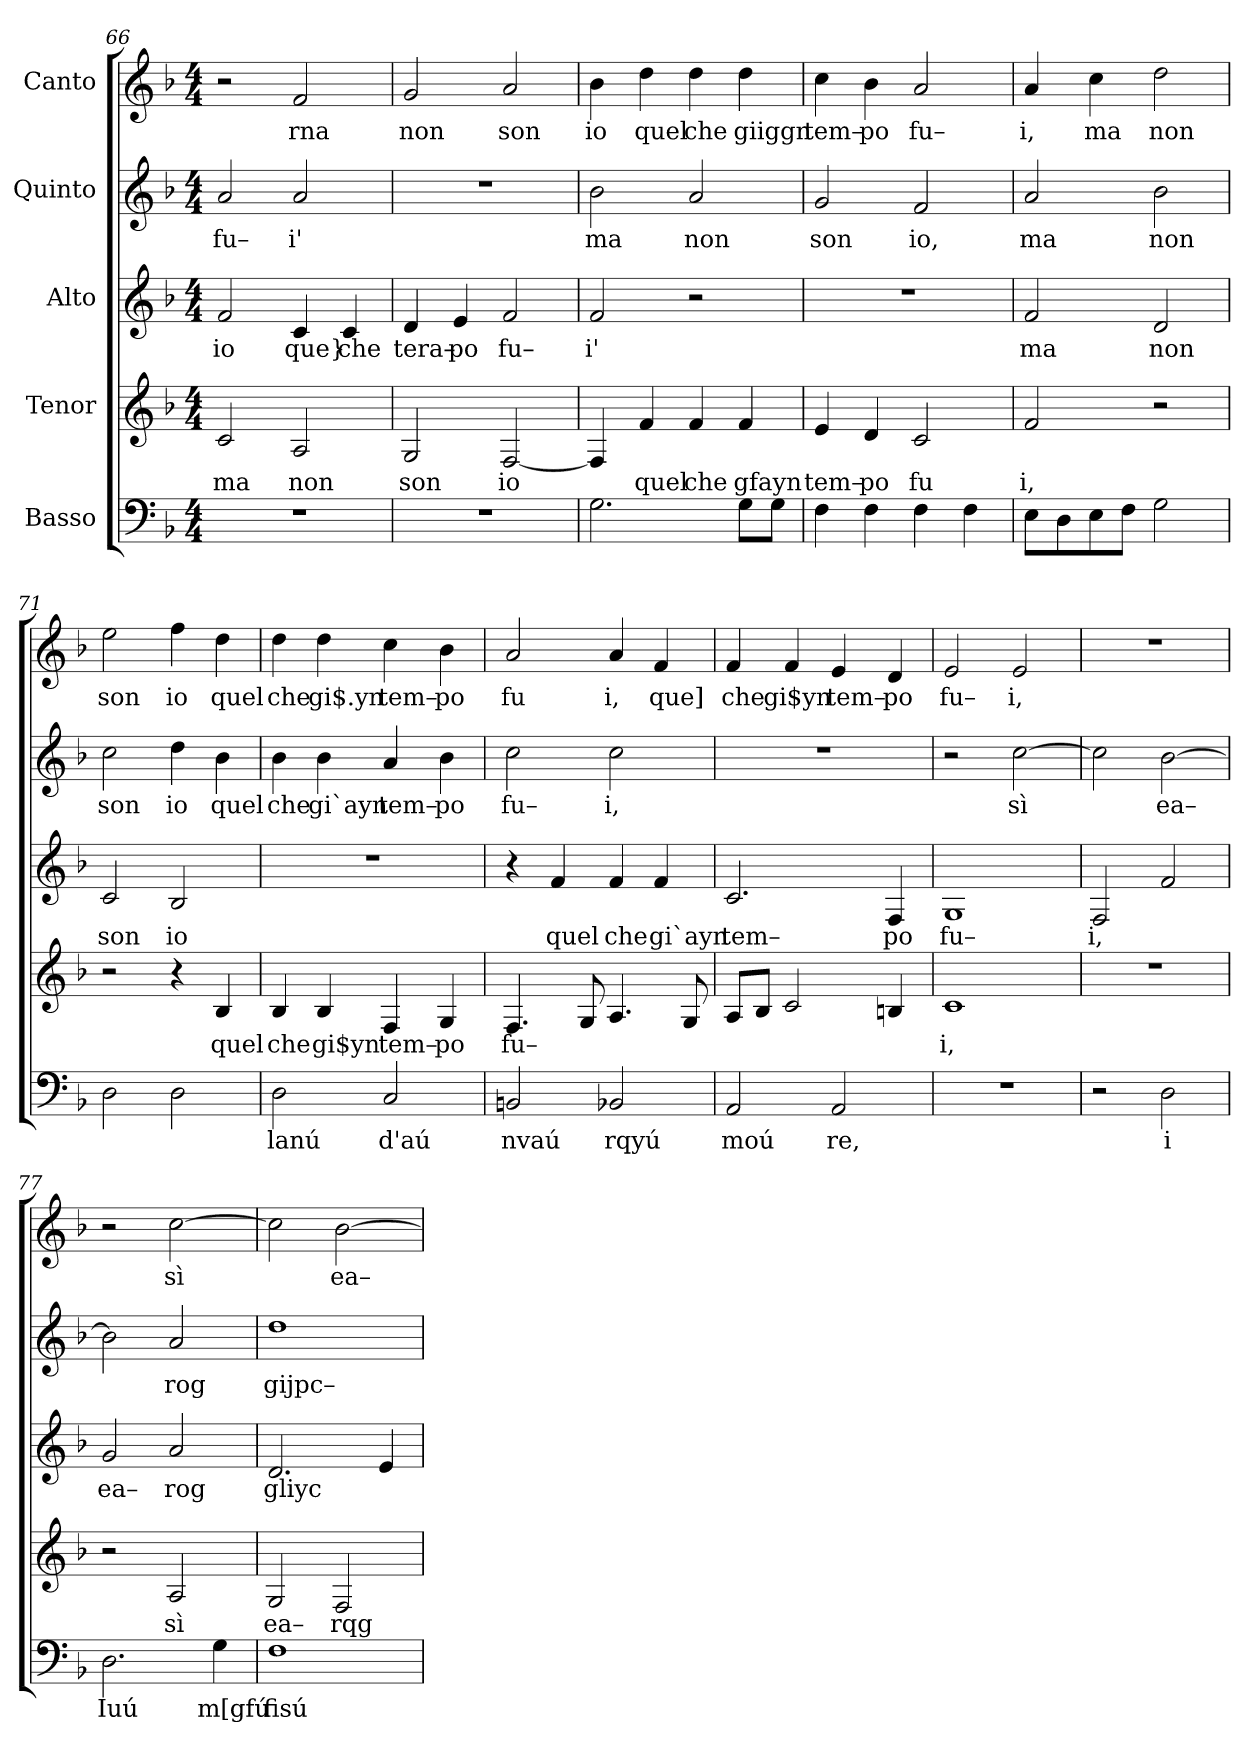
**kern	**text	**kern	**text	**kern	**text	**kern	**text	**kern	**text
*part5	*part5	*part4	*part4	*part3	*part3	*part2	*part2	*part1	*part1
*staff5	*staff5	*staff4	*staff4	*staff3	*staff3	*staff2	*staff2	*staff1	*staff1
*I"Basso	*	*I"Tenor	*	*I"Alto	*	*I"Quinto	*	*I"Canto	*
*clefF4	*	*clefG2	*	*clefG2	*	*clefG2	*	*clefG2	*
*k[b-]	*	*k[b-]	*	*k[b-]	*	*k[b-]	*	*k[b-]	*
*F:	*	*F:	*	*F:	*	*F:	*	*F:	*
*M4/4	*	*M4/4	*	*M4/4	*	*M4/4	*	*M4/4	*
=66	=66	=66	=66	=66	=66	=66	=66	=66	=66
!	!	!	!LO:LY:b	!	!LO:LY:b	!	!LO:LY:b	!	!
1r	.	2c/	ma	2f/	io	2a/	fu–	2r	.
!	!	!	!LO:LY:b	!	!LO:LY:b	!	!LO:LY:b	!	!LO:LY:b
.	.	2A/	non	4c/	que}	2a/	i'	2f/	rna
!	!	!	!	!	!LO:LY:b	!	!	!	!
.	.	.	.	4c/	che	.	.	.	.
=67	=67	=67	=67	=67	=67	=67	=67	=67	=67
!	!	!	!LO:LY:b	!	!LO:LY:b	!	!	!	!LO:LY:b
1r	.	2G/	son	4d/	tera–	1r	.	2g/	non
!	!	!	!	!	!LO:LY:b	!	!	!	!
.	.	.	.	4e/	po	.	.	.	.
!	!	!	!LO:LY:b	!	!LO:LY:b	!	!	!	!LO:LY:b
.	.	[2F/	io	2f/	fu–	.	.	2a/	son
=68	=68	=68	=68	=68	=68	=68	=68	=68	=68
!	!	!	!	!	!LO:LY:b	!	!LO:LY:b	!	!LO:LY:b
2.G\	.	4F/]	.	2f/	i'	2b-\	ma	4b-\	io
!	!	!	!LO:LY:b	!	!	!	!	!	!LO:LY:b
.	.	4f/	quel	.	.	.	.	4dd\	quel
!	!	!	!LO:LY:b	!	!	!	!LO:LY:b	!	!LO:LY:b
.	.	4f/	che	2r	.	2a/	non	4dd\	che
!	!	!	!LO:LY:b	!	!	!	!	!	!LO:LY:b
8G\L	.	4f/	gfayn	.	.	.	.	4dd\	giiggn
8G\J	.	.	.	.	.	.	.	.	.
=69	=69	=69	=69	=69	=69	=69	=69	=69	=69
!	!	!	!LO:LY:b	!	!	!	!LO:LY:b	!	!LO:LY:b
4F\	.	4e/	tem–	1r	.	2g/	son	4cc\	tem–
!	!	!	!LO:LY:b	!	!	!	!	!	!LO:LY:b
4F\	.	4d/	po	.	.	.	.	4b-\	po
!	!	!	!LO:LY:b	!	!	!	!LO:LY:b	!	!LO:LY:b
4F\	.	2c/	fu	.	.	2f/	io,	2a/	fu–
4F\	.	.	.	.	.	.	.	.	.
=70	=70	=70	=70	=70	=70	=70	=70	=70	=70
!	!	!	!LO:LY:b	!	!LO:LY:b	!	!LO:LY:b	!	!LO:LY:b
8E\L	.	2f/	i,	2f/	ma	2a/	ma	4a/	i,
8D\	.	.	.	.	.	.	.	.	.
!	!	!	!	!	!	!	!	!	!LO:LY:b
8E\	.	.	.	.	.	.	.	4cc\	ma
8F\J	.	.	.	.	.	.	.	.	.
!	!	!	!	!	!LO:LY:b	!	!LO:LY:b	!	!LO:LY:b
2G\	.	2r	.	2d/	non	2b-\	non	2dd\	non
=71	=71	=71	=71	=71	=71	=71	=71	=71	=71
!	!	!	!	!	!LO:LY:b	!	!LO:LY:b	!	!LO:LY:b
2D\	.	2r	.	2c/	son	2cc\	son	2ee\	son
!	!	!	!	!	!LO:LY:b	!	!LO:LY:b	!	!LO:LY:b
2D\	.	4r	.	2B-/	io	4dd\	io	4ff\	io
!	!	!	!LO:LY:b	!	!	!	!LO:LY:b	!	!LO:LY:b
.	.	4B-/	quel	.	.	4b-\	quel	4dd\	quel
=72	=72	=72	=72	=72	=72	=72	=72	=72	=72
!	!LO:LY:b	!	!LO:LY:b	!	!	!	!LO:LY:b	!	!LO:LY:b
2D\	lanú	4B-/	che	1r	.	4b-\	che	4dd\	che
!	!	!	!LO:LY:b	!	!	!	!LO:LY:b	!	!LO:LY:b
.	.	4B-/	gi$yn	.	.	4b-\	gi`ayn	4dd\	gi$.yn
!	!LO:LY:b	!	!LO:LY:b	!	!	!	!LO:LY:b	!	!LO:LY:b
2C/	d'aú	4F/	tem–	.	.	4a/	tem–	4cc\	tem–
!	!	!	!LO:LY:b	!	!	!	!LO:LY:b	!	!LO:LY:b
.	.	4G/	po	.	.	4b-\	po	4b-\	po
=73	=73	=73	=73	=73	=73	=73	=73	=73	=73
!	!LO:LY:b	!	!LO:LY:b	!	!	!	!LO:LY:b	!	!LO:LY:b
2BBn/	nvaú	4.F/	fu–	4r	.	2cc\	fu–	2a/	fu
!	!	!	!	!	!LO:LY:b	!	!	!	!
.	.	.	.	4f/	quel	.	.	.	.
.	.	8G/	.	.	.	.	.	.	.
!	!LO:LY:b	!	!	!	!LO:LY:b	!	!LO:LY:b	!	!LO:LY:b
2BB-X/	rqyú	4.A/	.	4f/	che	2cc\	i,	4a/	i,
!	!	!	!	!	!LO:LY:b	!	!	!	!LO:LY:b
.	.	.	.	4f/	gi`ayn	.	.	4f/	que]
.	.	8G/	.	.	.	.	.	.	.
=74	=74	=74	=74	=74	=74	=74	=74	=74	=74
!	!LO:LY:b	!	!	!	!LO:LY:b	!	!	!	!LO:LY:b
2AA/	moú	8A/L	.	2.c/	tem–	1r	.	4f/	che
.	.	8B-/J	.	.	.	.	.	.	.
!	!	!	!	!	!	!	!	!	!LO:LY:b
.	.	2c/	.	.	.	.	.	4f/	gi$yn
!	!LO:LY:b	!	!	!	!	!	!	!	!LO:LY:b
2AA/	re,	.	.	.	.	.	.	4e/	tem–
!	!	!	!	!	!LO:LY:b	!	!	!	!LO:LY:b
.	.	4Bn/	.	4F/	po	.	.	4d/	po
=75	=75	=75	=75	=75	=75	=75	=75	=75	=75
!	!	!	!LO:LY:b	!	!LO:LY:b	!	!	!	!LO:LY:b
1r	.	1c	i,	1G	fu–	2r	.	2e/	fu–
!	!	!	!	!	!	!	!LO:LY:b	!	!LO:LY:b
.	.	.	.	.	.	[2cc\	sì	2e/	i,
=76	=76	=76	=76	=76	=76	=76	=76	=76	=76
!	!	!	!	!	!LO:LY:b	!	!	!	!
2r	.	1r	.	2F/	i,	2cc\]	.	1r	.
!	!LO:LY:b	!	!	!	!	!	!LO:LY:b	!	!
2D\	i	.	.	2f/	.	[2b-\	ea–	.	.
=77	=77	=77	=77	=77	=77	=77	=77	=77	=77
!	!LO:LY:b	!	!	!	!LO:LY:b	!	!	!	!
2.D\	Iuú	2r	.	2g/	ea–	2b-\]	.	2r	.
!	!	!	!LO:LY:b	!	!LO:LY:b	!	!LO:LY:b	!	!LO:LY:b
.	.	2A/	sì	2a/	rog	2a/	rog	[2cc\	sì
!	!LO:LY:b	!	!	!	!	!	!	!	!
4G\	m[gfú	.	.	.	.	.	.	.	.
=78	=78	=78	=78	=78	=78	=78	=78	=78	=78
!	!LO:LY:b	!	!LO:LY:b	!	!LO:LY:b	!	!LO:LY:b	!	!
1F	fisú	2G/	ea–	2.d/	gliyc	1dd	gijpc–	2cc\]	.
!	!	!	!LO:LY:b	!	!	!	!	!	!LO:LY:b
.	.	2F/	rqg	.	.	.	.	[2b-\	ea–
.	.	.	.	4e/	.	.	.	.	.
=	=	=	=	=	=	=	=	=	=
*-	*-	*-	*-	*-	*-	*-	*-	*-	*-
